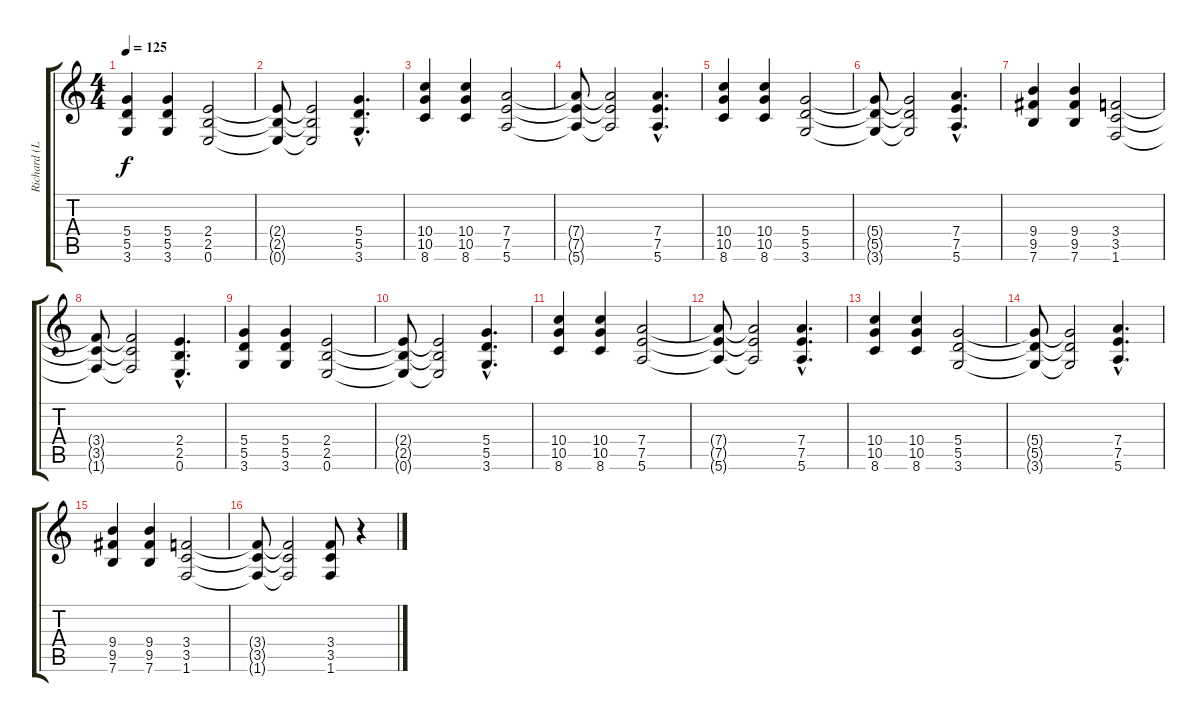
\track ("Richard (Lead Guitar)" "Richard (L") {instrument distortionguitar}
\staff {score tabs}
\tuning (E4 B3 G3 D3 A2 E2) {hide}
\ts (4 4)
\tempo 125
\clef g2
\ks c
(5.4 5.5 3.6).4{dy f} (5.4 5.5 3.6).4 (2.4 2.5 0.6).2 |
(2.4{t} 2.5{t} 0.6{t}).8 (2.4{t} 2.5{t} 0.6{t}).2 (5.4{hac} 5.5{hac} 3.6{hac}).4{d} |
(10.4 10.5 8.6).4 (10.4 10.5 8.6).4 (7.4 7.5 5.6).2 |
(7.4{t} 7.5{t} 5.6{t}).8 (7.4{t} 7.5{t} 5.6{t}).2 (7.4{hac} 7.5{hac} 5.6{hac}).4{d} |
(10.4 10.5 8.6).4 (10.4 10.5 8.6).4 (5.4 5.5 3.6).2 |
(5.4{t} 5.5{t} 3.6{t}).8 (5.4{t} 5.5{t} 3.6{t}).2 (7.4{hac} 7.5{hac} 5.6{hac}).4{d} |
(9.4 9.5 7.6).4 (9.4 9.5 7.6).4 (3.4 3.5 1.6).2 |
(3.4{t} 3.5{t} 1.6{t}).8 (3.4{t} 3.5{t} 1.6{t}).2 (2.4{hac} 2.5{hac} 0.6{hac}).4{d} |
(5.4 5.5 3.6).4 (5.4 5.5 3.6).4 (2.4 2.5 0.6).2 |
(2.4{t} 2.5{t} 0.6{t}).8 (2.4{t} 2.5{t} 0.6{t}).2 (5.4{hac} 5.5{hac} 3.6{hac}).4{d} |
(10.4 10.5 8.6).4 (10.4 10.5 8.6).4 (7.4 7.5 5.6).2 |
(7.4{t} 7.5{t} 5.6{t}).8 (7.4{t} 7.5{t} 5.6{t}).2 (7.4{hac} 7.5{hac} 5.6{hac}).4{d} |
(10.4 10.5 8.6).4 (10.4 10.5 8.6).4 (5.4 5.5 3.6).2 |
(5.4{t} 5.5{t} 3.6{t}).8 (5.4{t} 5.5{t} 3.6{t}).2 (7.4{hac} 7.5{hac} 5.6{hac}).4{d} |
(9.4 9.5 7.6).4 (9.4 9.5 7.6).4 (3.4 3.5 1.6).2 |
(3.4{t} 3.5{t} 1.6{t}).8 (3.4{t} 3.5{t} 1.6{t}).2 (3.4 3.5 1.6).8 r.4
